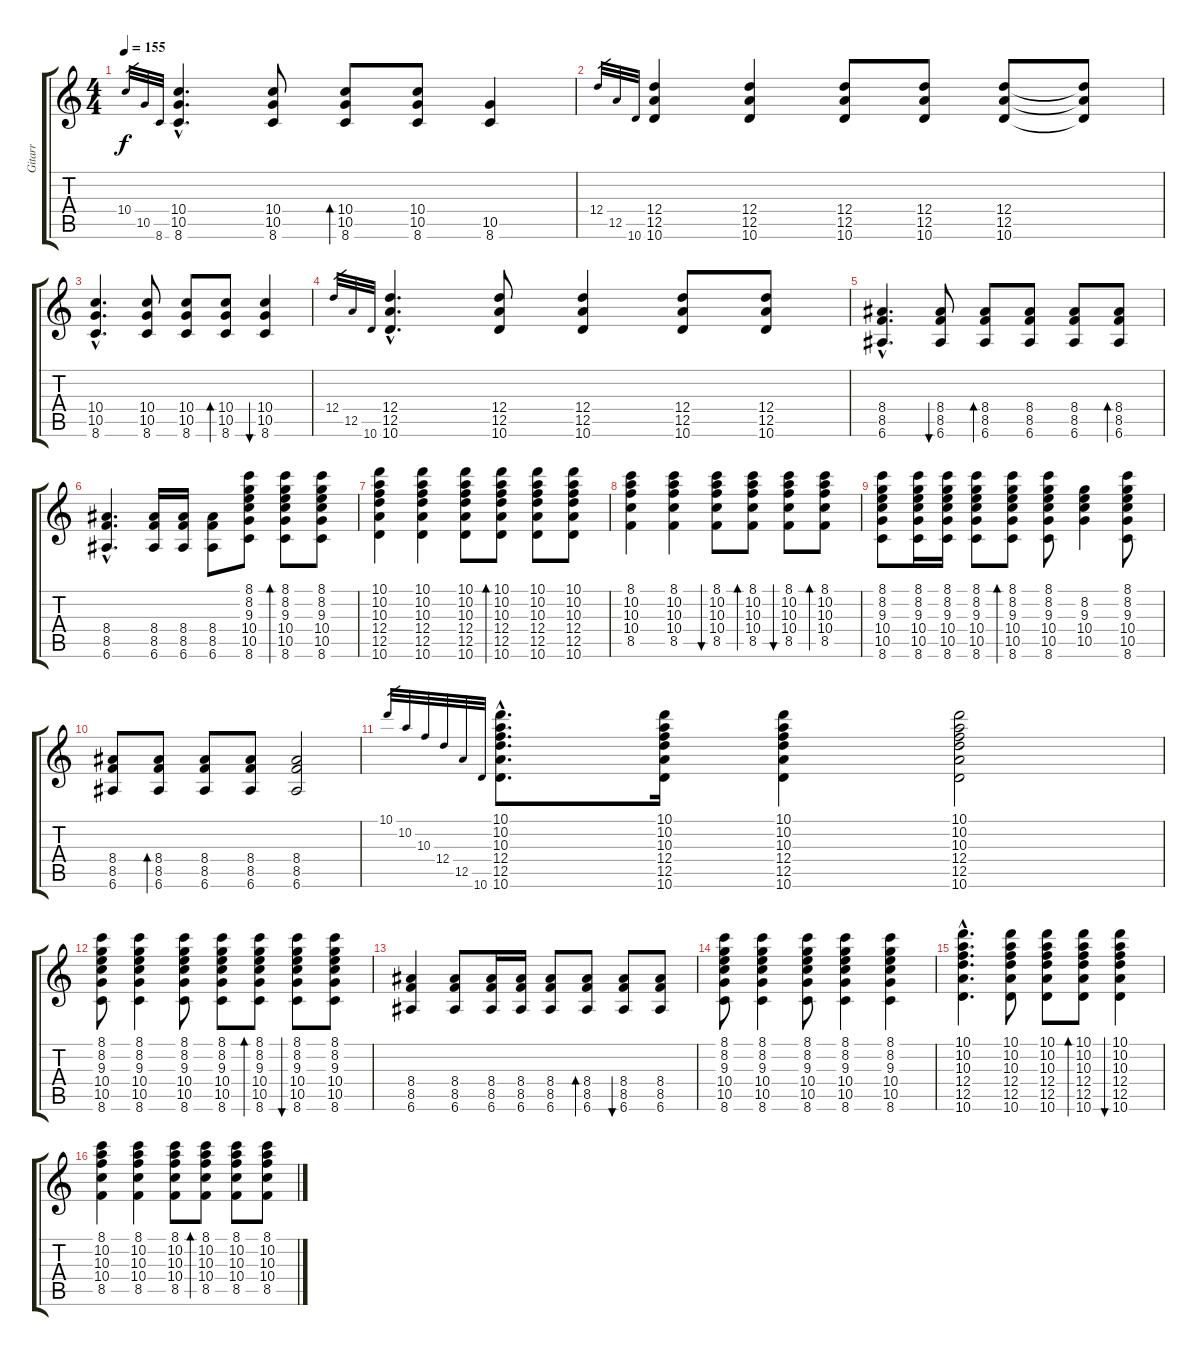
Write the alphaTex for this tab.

\track ("Gitarr" "Gitarr") {instrument electricguitarclean}
\staff {score tabs}
\tuning (E4 B3 G3 D3 A2 E2) {hide}
\ts (4 4)
\tempo 155
\clef g2
\ks c
10.4.32{gr dy f} 10.5.32{gr} 8.6.32{gr} (10.4{hac} 10.5{hac} 8.6{hac}).4{d} (10.4 10.5 8.6).8 (10.4 10.5 8.6).8{bd 240} (10.4 10.5 8.6).8 (10.5 8.6).4 |
12.4.32{gr} 12.5.32{gr} 10.6.32{gr} (12.4 12.5 10.6).4 (12.4 12.5 10.6).4 (12.4 12.5 10.6).8 (12.4 12.5 10.6).8 (12.4 12.5 10.6).8 (12.4{t} 12.5{t} 10.6{t}).8 |
(10.4{hac} 10.5{hac} 8.6{hac}).4{d} (10.4 10.5 8.6).8 (10.4 10.5 8.6).8 (10.4 10.5 8.6).8{bd 240} (10.4 10.5 8.6).4{bu 240} |
12.4.32{gr} 12.5.32{gr} 10.6.32{gr} (12.4{hac} 12.5{hac} 10.6{hac}).4{d} (12.4 12.5 10.6).8 (12.4 12.5 10.6).4 (12.4 12.5 10.6).8 (12.4 12.5 10.6).8 |
(8.4{hac} 8.5{hac} 6.6{hac}).4{d} (8.4 8.5 6.6).8{bu 240} (8.4 8.5 6.6).8{bd 240} (8.4 8.5 6.6).8 (8.4 8.5 6.6).8 (8.4 8.5 6.6).8{bd 240} |
(8.4{hac} 8.5{hac} 6.6{hac}).4{d} (8.4 8.5 6.6).16 (8.4 8.5 6.6).16 (8.4 8.5 6.6).8 (8.1 8.2 9.3 10.4 10.5 8.6).8 (8.1 8.2 9.3 10.4 10.5 8.6).8{bd 240} (8.1 8.2 9.3 10.4 10.5 8.6).8 |
(10.1 10.2 10.3 12.4 12.5 10.6).4 (10.1 10.2 10.3 12.4 12.5 10.6).4 (10.1 10.2 10.3 12.4 12.5 10.6).8 (10.1 10.2 10.3 12.4 12.5 10.6).8{bd 240} (10.1 10.2 10.3 12.4 12.5 10.6).8 (10.1 10.2 10.3 12.4 12.5 10.6).8 |
(8.1 10.2 10.3 10.4 8.5).4 (8.1 10.2 10.3 10.4 8.5).4 (8.1 10.2 10.3 10.4 8.5).8{bu 240} (8.1 10.2 10.3 10.4 8.5).8{bd 240} (8.1 10.2 10.3 10.4 8.5).8{bu 240} (8.1 10.2 10.3 10.4 8.5).8{bd 240} |
(8.1 8.2 9.3 10.4 10.5 8.6).8 (8.1 8.2 9.3 10.4 10.5 8.6).16 (8.1 8.2 9.3 10.4 10.5 8.6).16 (8.1 8.2 9.3 10.4 10.5 8.6).8 (8.1 8.2 9.3 10.4 10.5 8.6).8{bd 240} (8.1 8.2 9.3 10.4 10.5 8.6).8 (8.2 9.3 10.4 10.5).4 (8.1 8.2 9.3 10.4 10.5 8.6).8 |
(8.4 8.5 6.6).8 (8.4 8.5 6.6).8{bd 240} (8.4 8.5 6.6).8 (8.4 8.5 6.6).8 (8.4 8.5 6.6).2 |
10.1.32{gr} 10.2.32{gr} 10.3.32{gr} 12.4.32{gr} 12.5.32{gr} 10.6.32{gr} (10.1{hac} 10.2{hac} 10.3{hac} 12.4{hac} 12.5{hac} 10.6{hac}).8{d} (10.1 10.2 10.3 12.4 12.5 10.6).16 (10.1 10.2 10.3 12.4 12.5 10.6).4 (10.1 10.2 10.3 12.4 12.5 10.6).2 |
(8.1 8.2 9.3 10.4 10.5 8.6).8 (8.1 8.2 9.3 10.4 10.5 8.6).4 (8.1 8.2 9.3 10.4 10.5 8.6).8 (8.1 8.2 9.3 10.4 10.5 8.6).8 (8.1 8.2 9.3 10.4 10.5 8.6).8{bd 240} (8.1 8.2 9.3 10.4 10.5 8.6).8{bu 240} (8.1 8.2 9.3 10.4 10.5 8.6).8 |
(8.4 8.5 6.6).4 (8.4 8.5 6.6).8 (8.4 8.5 6.6).16 (8.4 8.5 6.6).16 (8.4 8.5 6.6).8 (8.4 8.5 6.6).8{bd 240} (8.4 8.5 6.6).8{bu 240} (8.4 8.5 6.6).8 |
(8.1 8.2 9.3 10.4 10.5 8.6).8 (8.1 8.2 9.3 10.4 10.5 8.6).4 (8.1 8.2 9.3 10.4 10.5 8.6).8 (8.1 8.2 9.3 10.4 10.5 8.6).4 (8.1 8.2 9.3 10.4 10.5 8.6).4 |
(10.1{hac} 10.2{hac} 10.3{hac} 12.4{hac} 12.5{hac} 10.6{hac}).4{d} (10.1 10.2 10.3 12.4 12.5 10.6).8 (10.1 10.2 10.3 12.4 12.5 10.6).8 (10.1 10.2 10.3 12.4 12.5 10.6).8{bd 240} (10.1 10.2 10.3 12.4 12.5 10.6).4{bu 240} |
(8.1 10.2 10.3 10.4 8.5).4 (8.1 10.2 10.3 10.4 8.5).4 (8.1 10.2 10.3 10.4 8.5).8 (8.1 10.2 10.3 10.4 8.5).8{bd 240} (8.1 10.2 10.3 10.4 8.5).8 (8.1 10.2 10.3 10.4 8.5).8
